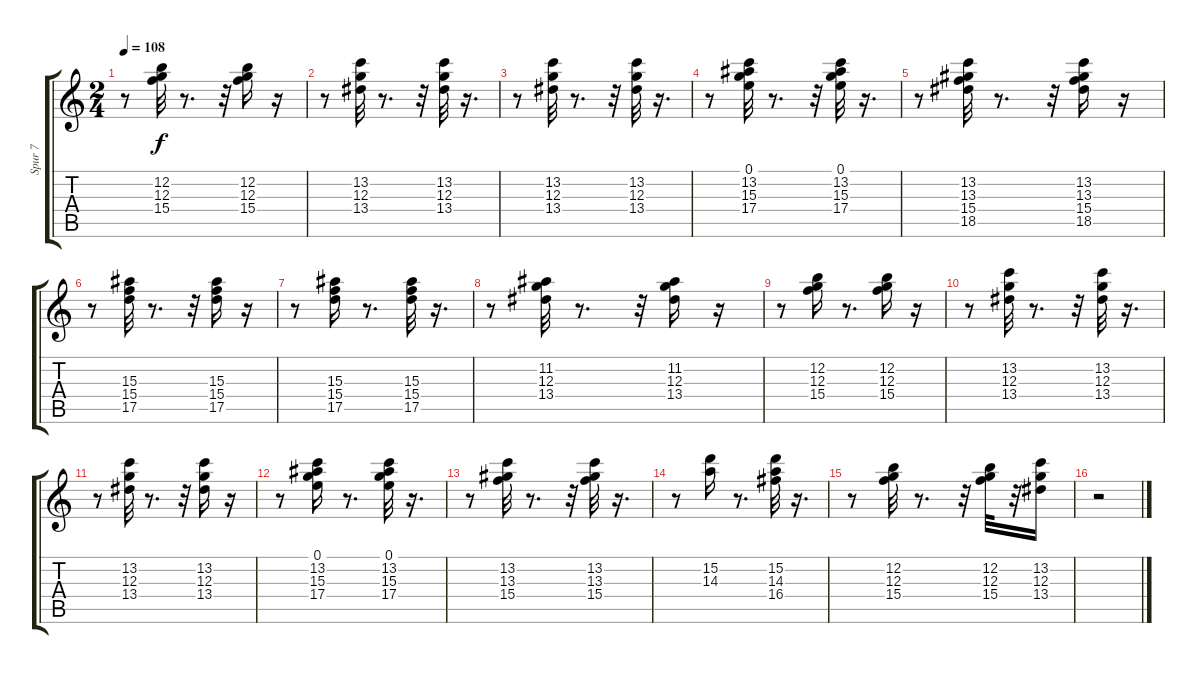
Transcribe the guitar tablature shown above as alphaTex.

\track ("Spur 7" "Spur 7") {instrument electricguitarjazz}
\staff {score tabs}
\tuning (E4 B3 G3 D3 A2 E2) {hide}
\ts (2 4)
\tempo 108
\clef g2
\ks c
r.8{dy f} (12.2 12.3 15.4).32 r.8{d} r.32 (12.2 12.3 15.4).16 r.16 |
r.8 (13.2 12.3 13.4).32 r.8{d} r.32 (13.2 12.3 13.4).32 r.16{d} |
r.8 (13.2 12.3 13.4).32 r.8{d} r.32 (13.2 12.3 13.4).32 r.16{d} |
r.8 (0.1 13.2 15.3 17.4).32 r.8{d} r.32 (0.1 13.2 15.3 17.4).32 r.16{d} |
r.8 (13.2 13.3 15.4 18.5).32 r.8{d} r.32 (13.2 13.3 15.4 18.5).16 r.16 |
r.8 (15.3 15.4 17.5).32 r.8{d} r.32 (15.3 15.4 17.5).16 r.16 |
r.8 (15.3 15.4 17.5).16 r.8{d} (15.3 15.4 17.5).32 r.16{d} |
r.8 (11.2 12.3 13.4).32 r.8{d} r.32 (11.2 12.3 13.4).16 r.16 |
r.8 (12.2 12.3 15.4).16 r.8{d} (12.2 12.3 15.4).16 r.16 |
r.8 (13.2 12.3 13.4).32 r.8{d} r.32 (13.2 12.3 13.4).32 r.16{d} |
r.8 (13.2 12.3 13.4).32 r.8{d} r.32 (13.2 12.3 13.4).16 r.16 |
r.8 (0.1 13.2 15.3 17.4).16 r.8{d} (0.1 13.2 15.3 17.4).32 r.16{d} |
r.8 (13.2 13.3 15.4).32 r.8{d} r.32 (13.2 13.3 15.4).32 r.16{d} |
r.8 (15.2 14.3).16 r.8{d} (15.2 14.3 16.4).32 r.16{d} |
r.8 (12.2 12.3 15.4).32 r.8{d} r.32 (12.2 12.3 15.4).32 r.32 (13.2 12.3 13.4).16 |
r.2
